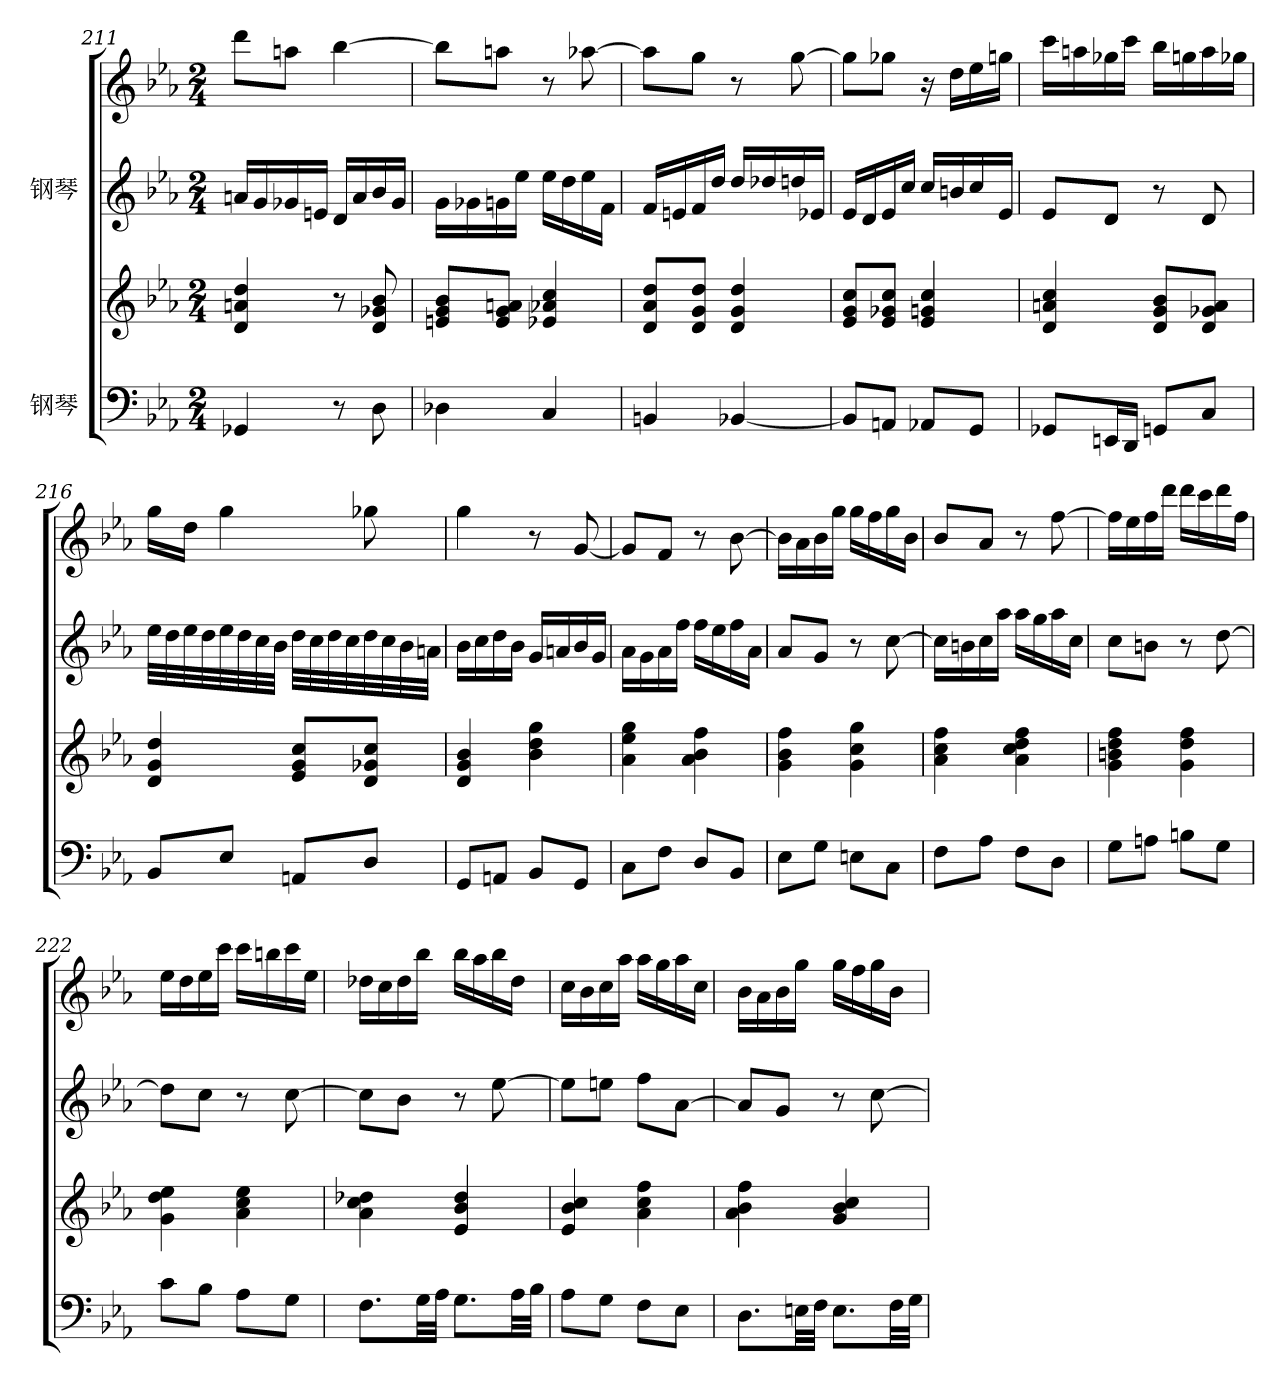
**kern	**kern	**kern	**kern
*part2	*part2	*part1	*part1
*staff4	*staff3	*staff2	*staff1
*I"钢琴	*	*I"钢琴	*
!!LO:LB:g=z
*clefF4	*clefG2	*clefG2	*clefG2
*k[b-e-a-]	*k[b-e-a-]	*k[b-e-a-]	*k[b-e-a-]
*M2/4	*M2/4	*M2/4	*M2/4
=211	=211	=211	=211
4GG-X/	4d/ 4an/ 4dd/	16an/LL	8ddd\L
.	.	16g/	.
.	.	16g-X/	8aan\J
.	.	16en/JJ	.
8r	8r	16d/LL	[4bb-\
.	.	16a/	.
8D\	8d/ 8g-X/ 8b-/	16b-/	.
.	.	16g-/JJ	.
=212	=212	=212	=212
4D-X\	8en/ 8g/ 8b-/L	16g\LL	8bb-\L]
.	.	16g-X\	.
.	8e/ 8g/ 8an/J	16gn\	8aan\J
.	.	16ee-\JJ	.
4C/	4e-X/ 4a-X/ 4cc/	16ee-\LL	8r
.	.	16dd\	.
.	.	16ee-\	[8aa-X\
.	.	16f\JJ	.
=213	=213	=213	=213
4BBn/	8d/ 8a-/ 8dd/L	16f/LL	8aa-\L]
.	.	16en/	.
.	8d/ 8g/ 8dd/J	16f/	8gg\J
.	.	16dd/JJ	.
[4BB-X/	4d/ 4g/ 4dd/	16dd/LL	8r
.	.	16dd-X/	.
.	.	16ddn/	[8gg\
.	.	16e-X/JJ	.
=214	=214	=214	=214
8BB-/L]	8e-/ 8g/ 8cc/L	16e-/LL	8gg\L]
.	.	16d/	.
8AAn/J	8e-/ 8g-X/ 8cc/J	16e-/	8gg-X\J
.	.	16cc/JJ	.
8AA-X/L	4e-/ 4gn/ 4cc/	16cc/LL	16r
.	.	16bn/	16dd\LL
8GG/J	.	16cc/	16ee-\
.	.	16e-/JJ	16ggn\JJ
!!LO:PB:g=z
=215	=215	=215	=215
8GG-X/L	4d/ 4an/ 4cc/	8e-/L	16ccc\LL
.	.	.	16aan\
16EEn/L	.	8d/J	16gg-X\
16DD/JJ	.	.	16ccc\JJ
8GGn/L	8d/ 8g/ 8b-/L	8r	16bb-\LL
.	.	.	16ggn\
8C/J	8d/ 8g-X/ 8a/J	8d/	16aa\
.	.	.	16gg-X\JJ
=216	=216	=216	=216
8BB-/L	4d/ 4g/ 4dd/	32ee-\LLL	16gg\LL
.	.	32dd\	.
.	.	32ee-\	16dd\JJ
.	.	32dd\	.
8E-/J	.	32ee-\	4gg\
.	.	32dd\	.
.	.	32cc\	.
.	.	32b-\JJJ	.
8AAn/L	8e-/ 8g/ 8cc/L	32dd\LLL	.
.	.	32cc\	.
.	.	32dd\	.
.	.	32cc\	.
8D/J	8d/ 8g-X/ 8cc/J	32dd\	8gg-X\
.	.	32cc\	.
.	.	32b-\	.
.	.	32an\JJJ	.
=217	=217	=217	=217
8GG/L	4d/ 4g/ 4b-/	16b-\LL	4gg\
.	.	16cc\	.
8AAn/J	.	16dd\	.
.	.	16b-\JJ	.
8BB-/L	4b-\ 4dd\ 4gg\	16g/LL	8r
.	.	16an/	.
8GG/J	.	16b-/	[8g/
.	.	16g/JJ	.
!!LO:LB:g=z
=218	=218	=218	=218
8C\L	4a-\ 4ee-\ 4gg\	16a-\LL	8g/L]
.	.	16g\	.
8F\J	.	16a-\	8f/J
.	.	16ff\JJ	.
8D/L	4a-\ 4b-\ 4ff\	16ff\LL	8r
.	.	16ee-\	.
8BB-/J	.	16ff\	[8b-\
.	.	16a-\JJ	.
=219	=219	=219	=219
8E-\L	4g\ 4b-\ 4ff\	8a-/L	16b-\LL]
.	.	.	16a-\
8G\J	.	8g/J	16b-\
.	.	.	16gg\JJ
8En\L	4g\ 4cc\ 4gg\	8r	16gg\LL
.	.	.	16ff\
8C\J	.	[8cc\	16gg\
.	.	.	16b-\JJ
=220	=220	=220	=220
8F\L	4a-\ 4cc\ 4ff\	16cc\LL]	8b-/L
.	.	16bn\	.
8A-\J	.	16cc\	8a-/J
.	.	16aa-\JJ	.
8F\L	4a-\ 4cc\ 4dd\ 4ff\	16aa-\LL	8r
.	.	16gg\	.
8D\J	.	16aa-\	[8ff\
.	.	16cc\JJ	.
=221	=221	=221	=221
8G\L	4g\ 4bn\ 4dd\ 4ff\	8cc\L	16ff\LL]
.	.	.	16ee-\
8An\J	.	8bn\J	16ff\
.	.	.	16ddd\JJ
8Bn\L	4g\ 4dd\ 4ff\	8r	16ddd\LL
.	.	.	16ccc\
8G\J	.	[8dd\	16ddd\
.	.	.	16ff\JJ
!!LO:LB:g=z
=222	=222	=222	=222
8c\L	4g\ 4dd\ 4ee-\	8dd\L]	16ee-\LL
.	.	.	16dd\
8B-\J	.	8cc\J	16ee-\
.	.	.	16ccc\JJ
8A-\L	4a-\ 4cc\ 4ee-\	8r	16ccc\LL
.	.	.	16bbn\
8G\J	.	[8cc\	16ccc\
.	.	.	16ee-\JJ
=223	=223	=223	=223
8.F\L	4a-\ 4cc\ 4dd-X\	8cc\L]	16dd-X\LL
.	.	.	16cc\
.	.	8b-\J	16dd-\
32G\LL	.	.	16bb-\JJ
32A-\JJJ	.	.	.
8.G\L	4e-/ 4b-/ 4dd-/	8r	16bb-\LL
.	.	.	16aa-\
.	.	[8ee-\	16bb-\
32A-\LL	.	.	16dd-\JJ
32B-\JJJ	.	.	.
=224	=224	=224	=224
8A-\L	4e-/ 4b-/ 4cc/	8ee-\L]	16cc\LL
.	.	.	16b-\
8G\J	.	8een\J	16cc\
.	.	.	16aa-\JJ
8F\L	4a-\ 4cc\ 4ff\	8ff\L	16aa-\LL
.	.	.	16gg\
8E-\J	.	[8a-\J	16aa-\
.	.	.	16cc\JJ
=225	=225	=225	=225
8.D\L	4a-\ 4b-\ 4ff\	8a-/L]	16b-\LL
.	.	.	16a-\
.	.	8g/J	16b-\
32En\LL	.	.	16gg\JJ
32F\JJJ	.	.	.
8.E\L	4g/ 4b-/ 4cc/	8r	16gg\LL
.	.	.	16ff\
.	.	[8cc\	16gg\
32F\LL	.	.	16b-\JJ
32G\JJJ	.	.	.
=	=	=	=
*-	*-	*-	*-
